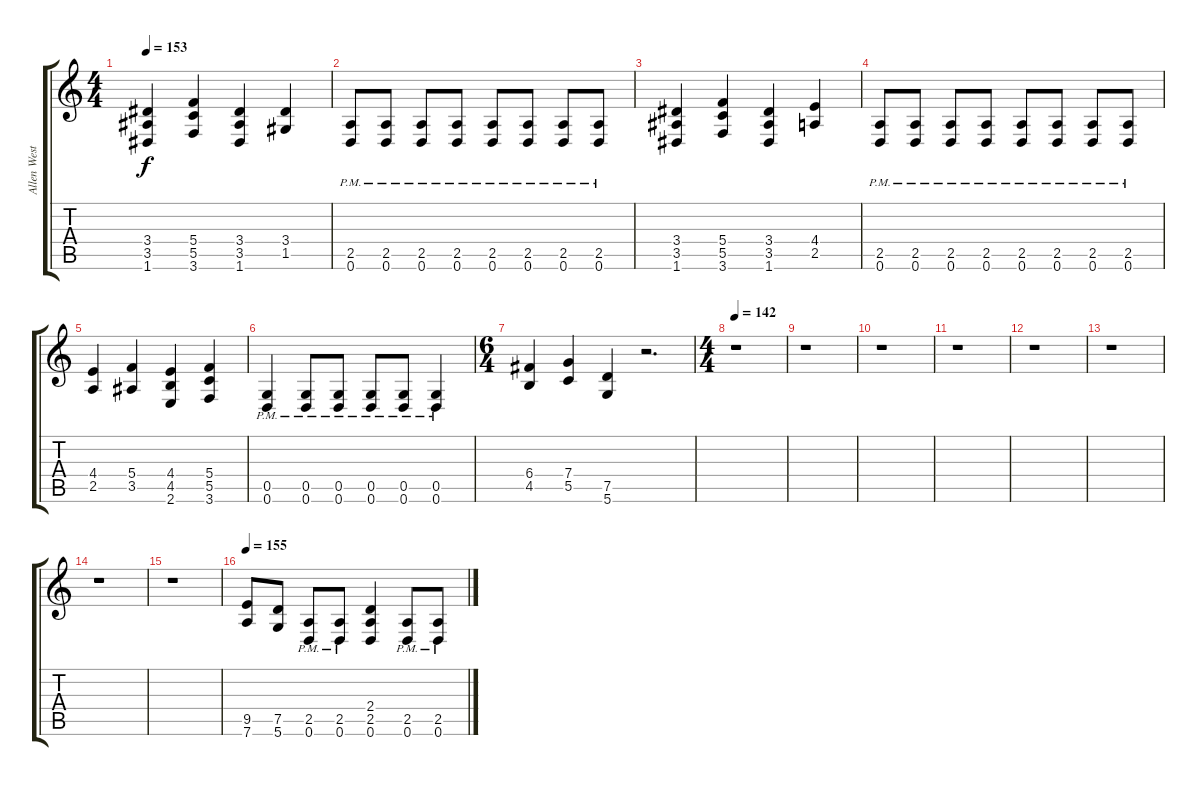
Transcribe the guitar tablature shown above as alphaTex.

\track ("Allen West (Rhythm)" "Allen West") {instrument distortionguitar}
\staff {score tabs}
\tuning (D4 A3 F3 C3 G2 D2) {hide}
\ts (4 4)
\tempo 153
\clef g2
\ks c
(3.4 3.5 1.6).4{dy f} (5.4 5.5 3.6).4 (3.4 3.5 1.6).4 (3.4 1.5).4 |
(2.5{pm} 0.6).8 (2.5{pm} 0.6).8 (2.5{pm} 0.6).8 (2.5{pm} 0.6).8 (2.5{pm} 0.6).8 (2.5{pm} 0.6).8 (2.5{pm} 0.6).8 (2.5{pm} 0.6).8 |
(3.4 3.5 1.6).4 (5.4 5.5 3.6).4 (3.4 3.5 1.6).4 (4.4 2.5).4 |
(2.5{pm} 0.6).8 (2.5{pm} 0.6).8 (2.5{pm} 0.6).8 (2.5{pm} 0.6).8 (2.5{pm} 0.6).8 (2.5{pm} 0.6).8 (2.5{pm} 0.6).8 (2.5{pm} 0.6).8 |
(4.4 2.5).4 (5.4 3.5).4 (4.4 4.5 2.6).4 (5.4 5.5 3.6).4 |
(0.5{pm} 0.6).4 (0.5{pm} 0.6).8 (0.5{pm} 0.6).8 (0.5{pm} 0.6).8 (0.5{pm} 0.6).8 (0.5{pm} 0.6).4 |
\ts (6 4)
(6.4 4.5).4 (7.4 5.5).4 (7.5 5.6).4 r.2{d} |
\ts (4 4)
\tempo 142
r.1 |
r.1 |
r.1 |
r.1 |
r.1 |
r.1 |
r.1 |
r.1 |
\tempo 155
(9.5 7.6).8 (7.5 5.6).8 (2.5{pm} 0.6).8 (2.5{pm} 0.6).8 (2.4 2.5 0.6).4 (2.5{pm} 0.6).8 (2.5{pm} 0.6).8
